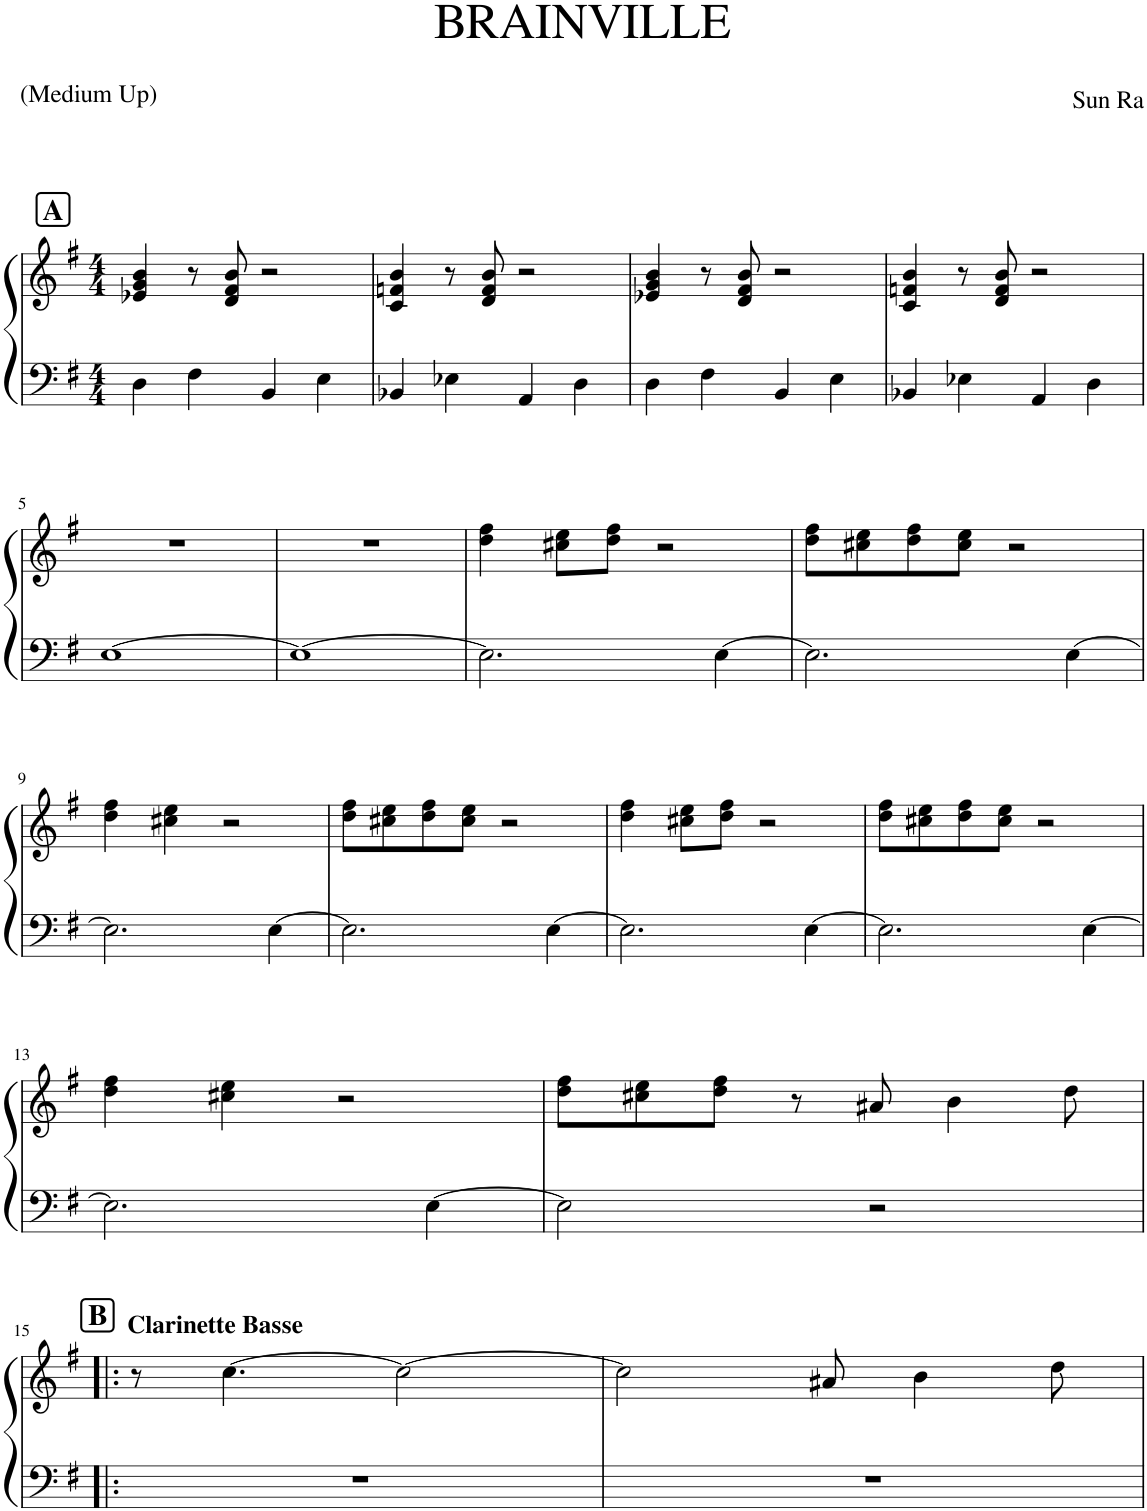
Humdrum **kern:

**kern	**kern
*part1	*part1
*staff2	*staff1
*I"Piano	*
*I'Pia.	*
*clefF4	*clefG2
*k[f#]	*k[f#]
*M4/4	*M4/4
!!LO:REH:place=s1:a:B:cj:fs=14:t=A
=1	=1
4D\	4e-X/ 4g/ 4b/
4F#\	8r
.	8d/ 8f#/ 8b/
4BB/	2r
4E\	.
=2	=2
4BB-X/	4c/ 4fn/ 4b/
4E-X\	8r
.	8d/ 8f/ 8b/
4AA/	2r
4D\	.
=3	=3
4D\	4e-X/ 4g/ 4b/
4F#\	8r
.	8d/ 8f#/ 8b/
4BB/	2r
4E\	.
=4	=4
4BB-X/	4c/ 4fn/ 4b/
4E-X\	8r
.	8d/ 8f/ 8b/
4AA/	2r
4D\	.
!!LO:LB:g=z
=5	=5
[1E	1r
=6	=6
1E_	1r
=7	=7
2.E\]	4dd\ 4ff#\
.	8cc#X\ 8ee\L
.	8dd\ 8ff#\J
.	2r
[4E\	.
=8	=8
2.E\]	8dd\ 8ff#\L
.	8cc#X\ 8ee\
.	8dd\ 8ff#\
.	8cc#\ 8ee\J
.	2r
[4E\	.
!!LO:LB:g=z
=9	=9
2.E\]	4dd\ 4ff#\
.	4cc#X\ 4ee\
.	2r
[4E\	.
=10	=10
2.E\]	8dd\ 8ff#\L
.	8cc#X\ 8ee\
.	8dd\ 8ff#\
.	8cc#\ 8ee\J
.	2r
[4E\	.
=11	=11
2.E\]	4dd\ 4ff#\
.	8cc#X\ 8ee\L
.	8dd\ 8ff#\J
.	2r
[4E\	.
=12	=12
2.E\]	8dd\ 8ff#\L
.	8cc#X\ 8ee\
.	8dd\ 8ff#\
.	8cc#\ 8ee\J
.	2r
[4E\	.
!!LO:LB:g=z
=13	=13
2.E\]	4dd\ 4ff#\
.	4cc#X\ 4ee\
.	2r
[4E\	.
=14	=14
2E\]	8dd\ 8ff#\L
.	8cc#X\ 8ee\
.	8dd\ 8ff#\J
.	8r
2r	8a#X/
.	4b\
.	8dd\
!!LO:LB:g=z
!!LO:REH:place=s1:a:B:cj:fs=14:t=B:qo=0.5
=15!|:	=15!|:
!	!LO:TX:a:B:t=Clarinette Basse
1r	8r
.	[4.cc\
.	2cc\_
=16	=16
1r	2cc\]
.	8a#X/
.	4b\
.	8dd\
=	=
*-	*-
